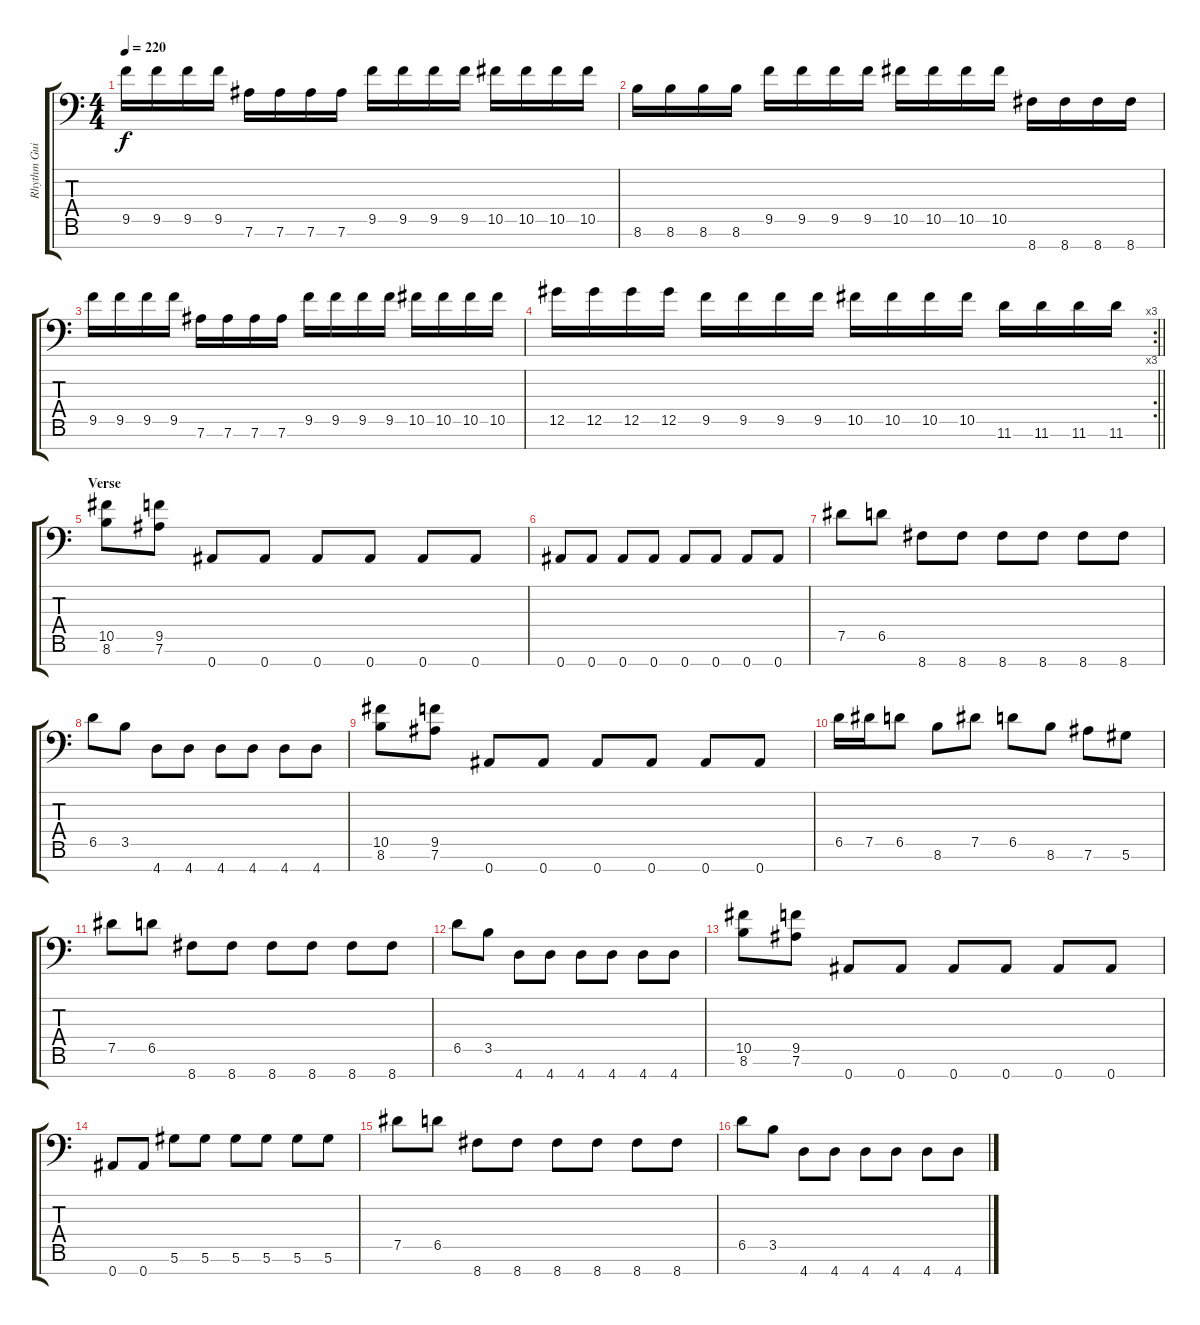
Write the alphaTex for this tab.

\track ("Rhythm Guitar" "Rhythm Gui") {instrument distortionguitar}
\staff {score tabs}
\tuning (Eb4 Bb3 Gb3 Db3 Ab2 Eb2 Bb1) {hide}
\ts (4 4)
\tempo 220
\clef f4
\ks aminor
9.5.16{dy f} 9.5.16 9.5.16 9.5.16 7.6.16 7.6.16 7.6.16 7.6.16 9.5.16 9.5.16 9.5.16 9.5.16 10.5.16 10.5.16 10.5.16 10.5.16 |
8.6.16 8.6.16 8.6.16 8.6.16 9.5.16 9.5.16 9.5.16 9.5.16 10.5.16 10.5.16 10.5.16 10.5.16 8.7.16 8.7.16 8.7.16 8.7.16 |
9.5.16 9.5.16 9.5.16 9.5.16 7.6.16 7.6.16 7.6.16 7.6.16 9.5.16 9.5.16 9.5.16 9.5.16 10.5.16 10.5.16 10.5.16 10.5.16 |
\rc 3
\barLineRight lightlight
12.5.16 12.5.16 12.5.16 12.5.16 9.5.16 9.5.16 9.5.16 9.5.16 10.5.16 10.5.16 10.5.16 10.5.16 11.6.16 11.6.16 11.6.16 11.6.16 |
\section ("" "Verse")
(10.5 8.6).8 (9.5 7.6).8 0.7.8 0.7.8 0.7.8 0.7.8 0.7.8 0.7.8 |
0.7.8 0.7.8 0.7.8 0.7.8 0.7.8 0.7.8 0.7.8 0.7.8 |
7.5.8 6.5.8 8.7.8 8.7.8 8.7.8 8.7.8 8.7.8 8.7.8 |
6.5.8 3.5.8 4.7.8 4.7.8 4.7.8 4.7.8 4.7.8 4.7.8 |
(10.5 8.6).8 (9.5 7.6).8 0.7.8 0.7.8 0.7.8 0.7.8 0.7.8 0.7.8 |
6.5.16 7.5.16 6.5.8 8.6.8 7.5.8 6.5.8 8.6.8 7.6.8 5.6.8 |
7.5.8 6.5.8 8.7.8 8.7.8 8.7.8 8.7.8 8.7.8 8.7.8 |
6.5.8 3.5.8 4.7.8 4.7.8 4.7.8 4.7.8 4.7.8 4.7.8 |
(10.5 8.6).8 (9.5 7.6).8 0.7.8 0.7.8 0.7.8 0.7.8 0.7.8 0.7.8 |
0.7.8 0.7.8 5.6.8 5.6.8 5.6.8 5.6.8 5.6.8 5.6.8 |
7.5.8 6.5.8 8.7.8 8.7.8 8.7.8 8.7.8 8.7.8 8.7.8 |
6.5.8 3.5.8 4.7.8 4.7.8 4.7.8 4.7.8 4.7.8 4.7.8
